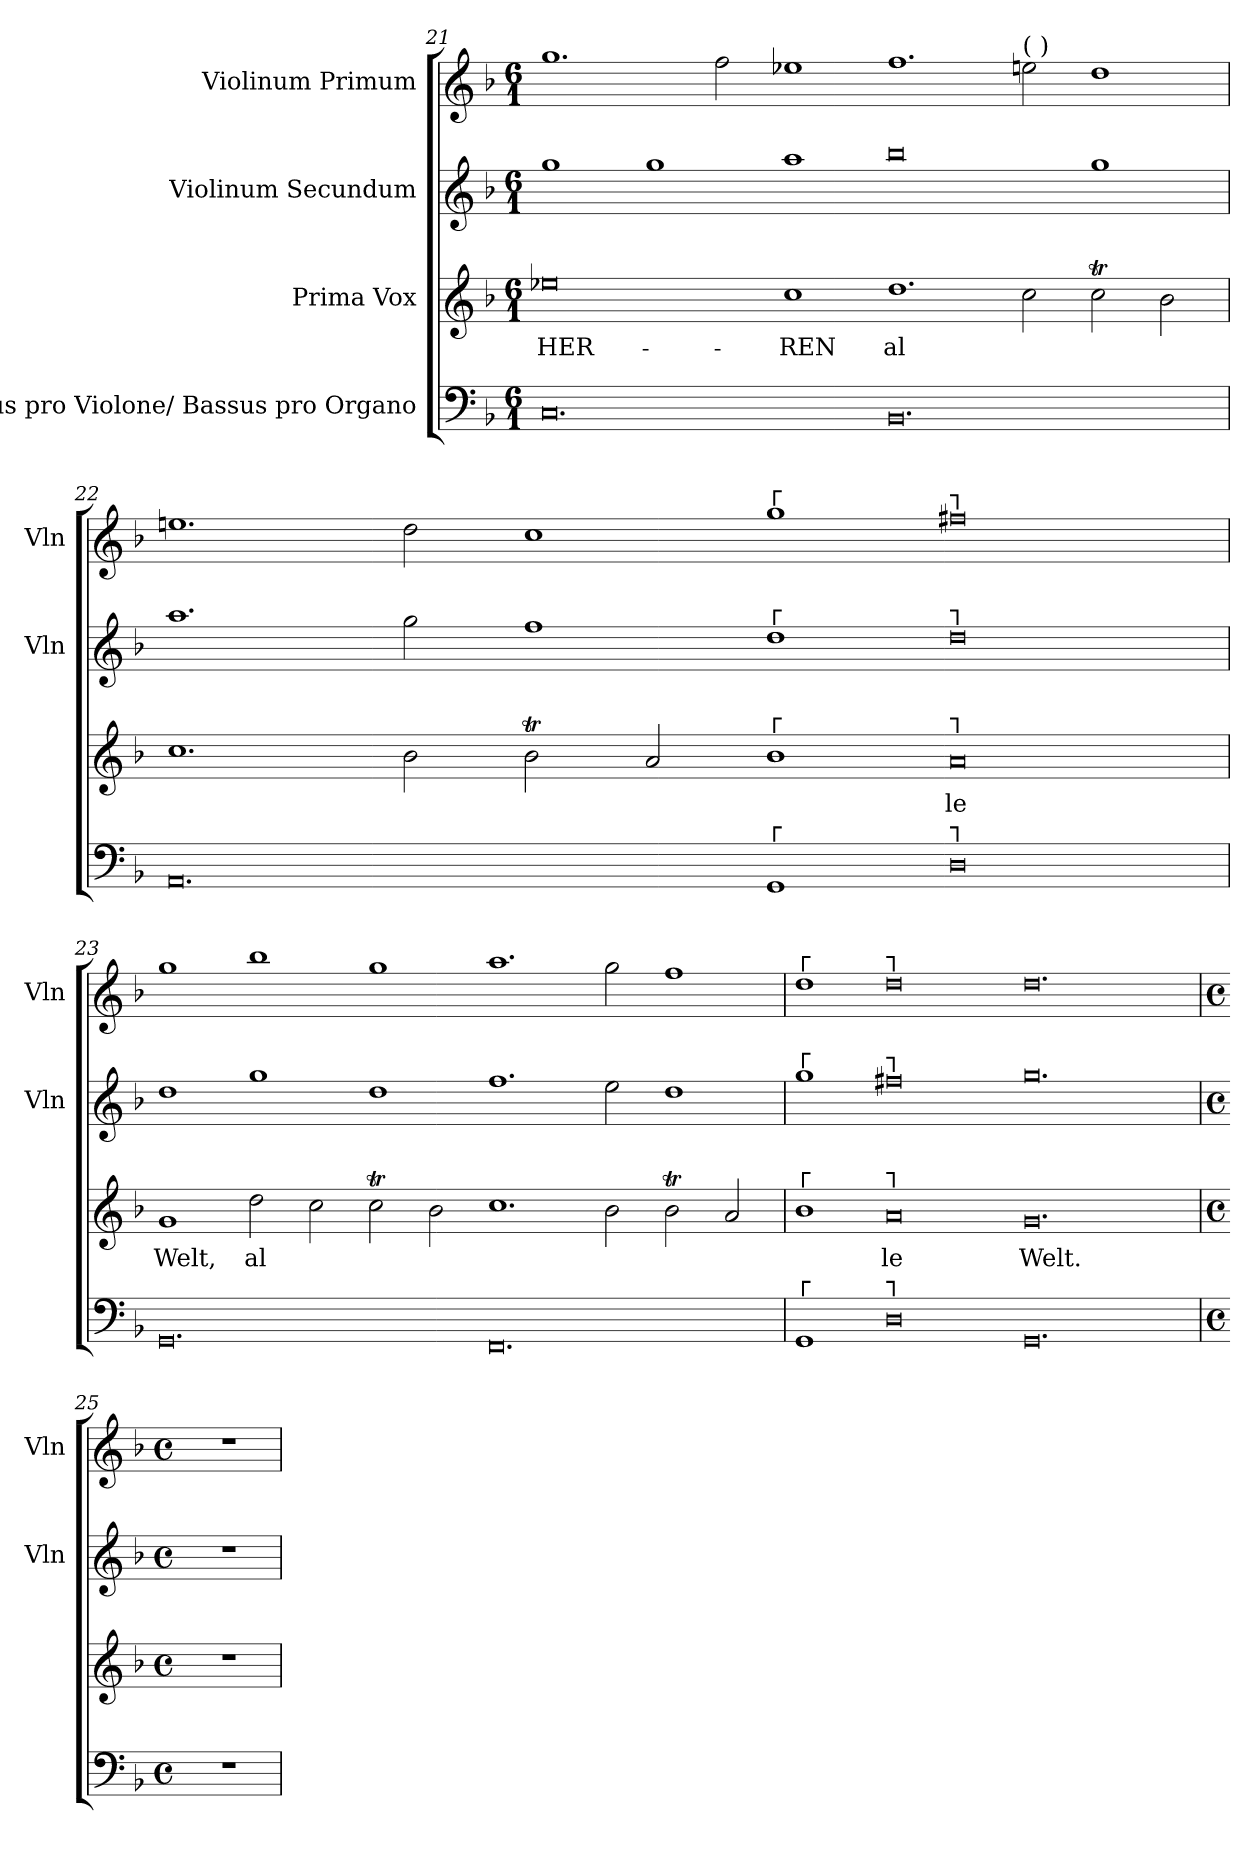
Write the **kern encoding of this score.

**kern	**kern	**text	**kern	**kern
*part4	*part3	*part3	*part2	*part1
*staff4	*staff3	*staff3	*staff2	*staff1
*I"Bassus pro Violone/ Bassus pro Organo	*I"Prima Vox	*	*I"Violinum Secundum	*I"Violinum Primum
*	*	*	*I'Vln	*I'Vln
!!LO:LB:g=z
*clefF4	*clefG2	*	*clefG2	*clefG2
*k[b-]	*k[b-]	*	*k[b-]	*k[b-]
*F:	*F:	*	*F:	*F:
*M6/1	*M6/1	*	*M6/1	*M6/1
=21	=21	=21	=21	=21
!	!	!LO:LY:b	!	!
0.C	0ee-X	HER-	1gg	1.gg
.	.	.	1gg	.
.	.	.	.	2ff
!	!	!LO:LY:b	!	!
.	1cc	-REN	1aa	1ee-X
!	!	!LO:LY:b	!	!
0.BB-	1.dd	al	0bb-	1.ff
!	!	!	!	!LO:TX:a:t=(  )
.	2cc	.	.	2ee
.	2ccT	.	1gg	1dd
.	2b-	.	.	.
=22	=22	=22	=22	=22
0.AA	1.cc	.	1.aa	1.een
.	2b-	.	2gg	2dd
.	2b-T	.	1ff	1cc
.	2a	.	.	.
!	!	!	!	!LO:TX:a:t=┌
!	!	!	!LO:TX:a:t=┌	!
!	!LO:TX:a:t=┌	!	!	!
!LO:TX:a:t=┌	!	!	!	!
1GG	1b-	.	1dd	1gg
!	!	!	!	!LO:TX:a:t=┐
!	!	!	!LO:TX:a:t=┐	!
!	!LO:TX:a:t=┐	!	!	!
!LO:TX:a:t=┐	!	!	!	!
!	!	!LO:LY:b	!	!
0D	0a	le	0dd	0ff#X
=23	=23	=23	=23	=23
!	!	!LO:LY:b	!	!
0.GG	1g	Welt,	1dd	1gg
!	!	!LO:LY:b	!	!
.	2dd	al	1gg	1bb-
.	2cc	.	.	.
.	2ccT	.	1dd	1gg
.	2b-	.	.	.
0.FF	1.cc	.	1.ff	1.aa
.	2b-	.	2ee	2gg
.	2b-T	.	1dd	1ff
.	2a	.	.	.
=24	=24	=24	=24	=24
!	!	!	!	!LO:TX:a:t=┌
!	!	!	!LO:TX:a:t=┌	!
!	!LO:TX:a:t=┌	!	!	!
!LO:TX:a:t=┌	!	!	!	!
1GG	1b-	.	1gg	1dd
!	!	!	!	!LO:TX:a:t=┐
!	!	!	!LO:TX:a:t=┐	!
!	!LO:TX:a:t=┐	!	!	!
!LO:TX:a:t=┐	!	!	!	!
!	!	!LO:LY:b	!	!
0D	0a	le	0ff#X	0dd
!	!	!LO:LY:b	!	!
0.GG	0.g	Welt.	0.gg	0.dd
=25	=25	=25	=25	=25
*M4/4	*M4/4	*	*M4/4	*M4/4
*met(c)	*met(c)	*	*met(c)	*met(c)
1r	1r	.	1r	1r
=	=	=	=	=
*-	*-	*-	*-	*-
